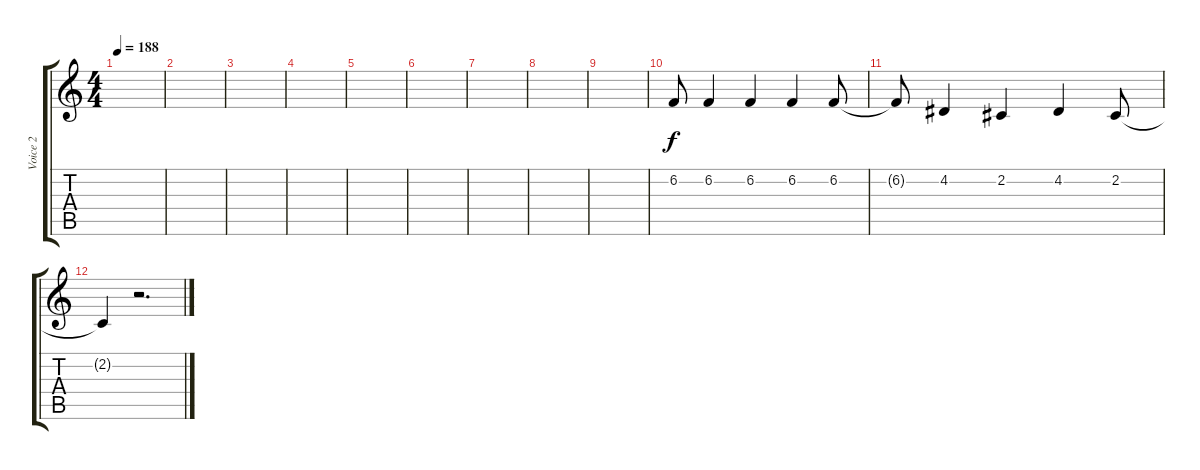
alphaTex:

\track ("Voice 2" "Voice 2") {instrument clarinet}
\staff {score tabs}
\tuning (E4 B3 G3 D3 A2 E2) {hide}
\ts (4 4)
\tempo 188
\clef g2
\ks c
|
|
|
|
|
|
|
|
|
6.2.8 6.2.4 6.2.4 6.2.4 6.2.8 |
6.2{t}.8 4.2.4 2.2.4 4.2.4 2.2.8 |
2.2{t}.4 r.2{d}
